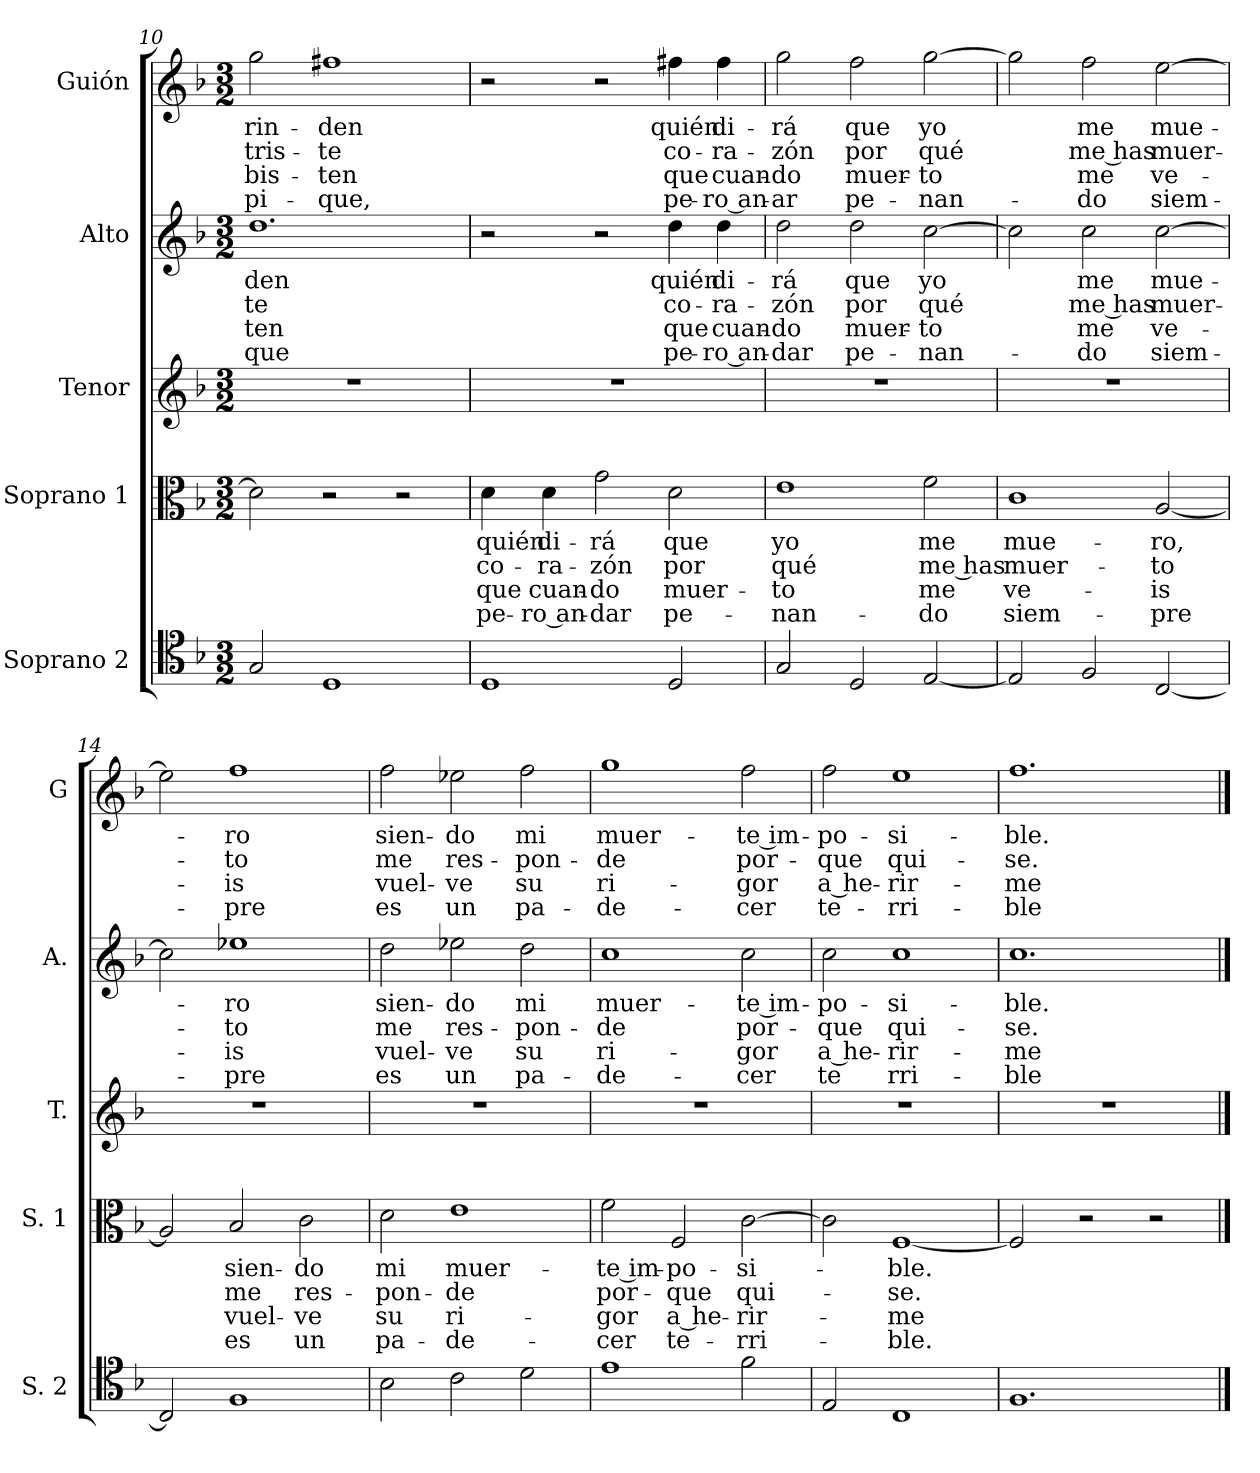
**kern	**kern	**text	**text	**text	**text	**kern	**kern	**text	**text	**text	**text	**kern	**text	**text	**text	**text
*part5	*part4	*part4	*part4	*part4	*part4	*part3	*part2	*part2	*part2	*part2	*part2	*part1	*part1	*part1	*part1	*part1
*staff5	*staff4	*staff4	*staff4	*staff4	*staff4	*staff3	*staff2	*staff2	*staff2	*staff2	*staff2	*staff1	*staff1	*staff1	*staff1	*staff1
*I"Soprano 2	*I"Soprano 1	*	*	*	*	*I"Tenor	*I"Alto	*	*	*	*	*I"Guión	*	*	*	*
*I'S. 2	*I'S. 1	*	*	*	*	*I'T.	*I'A.	*	*	*	*	*I'G	*	*	*	*
*clefC4	*clefC3	*	*	*	*	*clefG2	*clefG2	*	*	*	*	*clefG2	*	*	*	*
*k[b-]	*k[b-]	*	*	*	*	*k[b-]	*k[b-]	*	*	*	*	*k[b-]	*	*	*	*
*M3/2	*M3/2	*	*	*	*	*M3/2	*M3/2	*	*	*	*	*M3/2	*	*	*	*
=10	=10	=10	=10	=10	=10	=10	=10	=10	=10	=10	=10	=10	=10	=10	=10	=10
2G	2d]	.	.	.	.	1.r	1.dd	-den	-te	-ten	-que	2gg	rin-	tris-	-bis-	-pi-
1D	2r	.	.	.	.	.	.	.	.	.	.	1ff#X	-den	-te	-ten	-que,
.	2r	.	.	.	.	.	.	.	.	.	.	.	.	.	.	.
!!LO:PB:g=z
=11	=11	=11	=11	=11	=11	=11	=11	=11	=11	=11	=11	=11	=11	=11	=11	=11
1D	4d	quién	co-	que	pe-	1.r	2r	.	.	.	.	2r	.	.	.	.
.	4d	di-	-ra-	cuan-	-ro an-	.	.	.	.	.	.	.	.	.	.	.
.	2g	-rá	-zón	-do	-dar	.	2r	.	.	.	.	2r	.	.	.	.
2D	2d	que	por	muer-	pe-	.	4dd	quién	co-	que	pe-	4ff#X	quién	co-	que	pe-
.	.	.	.	.	.	.	4dd	di-	-ra-	cuan-	-ro an-	4ff#	di-	-ra-	cuan-	-ro an-
=12	=12	=12	=12	=12	=12	=12	=12	=12	=12	=12	=12	=12	=12	=12	=12	=12
2G	1e	yo	qué	-to	-nan-	1.r	2dd	-rá	-zón	-do	-dar	2gg	-rá	-zón	-do	-ar
2D	.	.	.	.	.	.	2dd	que	por	muer-	pe-	2ff	que	por	muer-	pe-
[2E	2f	me	me has	me	-do	.	[2cc	yo	qué	-to	-nan-	[2gg	yo	qué	-to	-nan-
=13	=13	=13	=13	=13	=13	=13	=13	=13	=13	=13	=13	=13	=13	=13	=13	=13
2E]	1c	mue-	muer-	ve-	siem-	1.r	2cc]	.	.	.	.	2gg]	.	.	.	.
2F	.	.	.	.	.	.	2cc	me	me has	me	-do	2ff	me	me has	me	-do
[2C	[2A	-ro,	-to	-is	-pre	.	[2cc	mue-	muer-	ve-	siem-	[2ee	mue-	muer-	ve-	siem-
=14	=14	=14	=14	=14	=14	=14	=14	=14	=14	=14	=14	=14	=14	=14	=14	=14
2C]	2A]	.	.	.	.	1.r	2cc]	.	.	.	.	2ee]	.	.	.	.
1F	2B-	sien-	me	vuel-	es	.	1ee-X	-ro	-to	-is	-pre	1ff	-ro	-to	-is	-pre
.	2c	-do	res-	-ve	un	.	.	.	.	.	.	.	.	.	.	.
=15	=15	=15	=15	=15	=15	=15	=15	=15	=15	=15	=15	=15	=15	=15	=15	=15
2B-	2d	mi	-pon-	su	pa-	1.r	2dd	sien-	me	vuel-	es	2ff	sien-	me	-vuel-	es
2c	1e	muer-	-de	ri-	-de-	.	2ee-X	-do	res-	-ve	un	2ee-X	-do	res-	-ve	un
2d	.	.	.	.	.	.	2dd	mi	-pon-	su	pa-	2ff	mi	-pon-	su	pa-
!!LO:LB:g=z
=16	=16	=16	=16	=16	=16	=16	=16	=16	=16	=16	=16	=16	=16	=16	=16	=16
1e	2f	-te im-	por-	-gor	-cer	1.r	1cc	muer-	-de	ri-	-de-	1gg	muer-	-de	ri-	-de-
.	2F	-po-	-que	a he-	te-	.	.	.	.	.	.	.	.	.	.	.
2f	[2c	-si-	qui-	-rir-	-rri-	.	2cc	-te im-	por-	-gor	-cer	2ff	-te im-	por-	-gor	-cer
=17	=17	=17	=17	=17	=17	=17	=17	=17	=17	=17	=17	=17	=17	=17	=17	=17
2E	2c]	.	.	.	.	1.r	2cc	-po-	-que	a he-	te	2ff	-po-	-que	a he-	te-
1C	[1F	-ble.	-se.	-me	-ble.	.	1cc	-si-	qui-	-rir-	rri-	1ee	-si-	qui-	-rir-	-rri-
=18	=18	=18	=18	=18	=18	=18	=18	=18	=18	=18	=18	=18	=18	=18	=18	=18
1.F	2F]	.	.	.	.	1.r	1.cc	-ble.	-se.	-me	-ble	1.ff	-ble.	-se.	-me	-ble
.	2r	.	.	.	.	.	.	.	.	.	.	.	.	.	.	.
.	2r	.	.	.	.	.	.	.	.	.	.	.	.	.	.	.
==	==	==	==	==	==	==	==	==	==	==	==	==	==	==	==	==
*-	*-	*-	*-	*-	*-	*-	*-	*-	*-	*-	*-	*-	*-	*-	*-	*-
